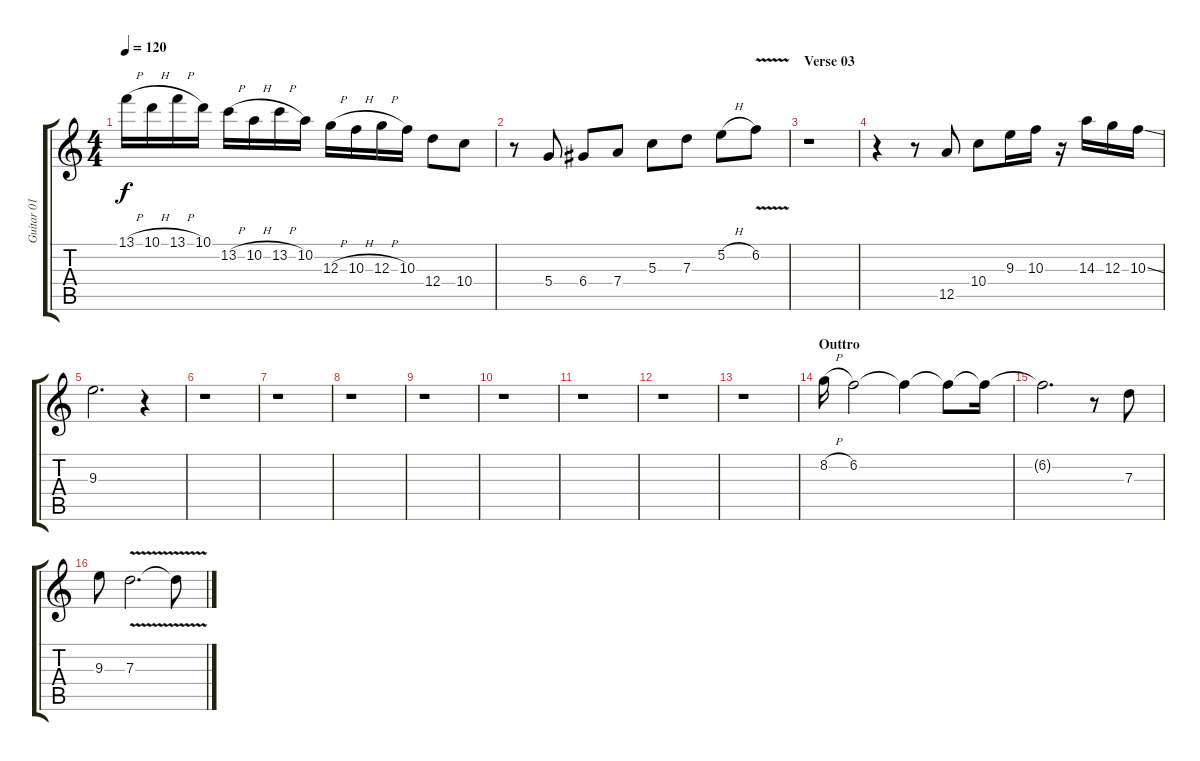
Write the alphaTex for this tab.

\track ("Guitar 01 - Solo" "Guitar 01 ") {instrument distortionguitar}
\staff {score tabs}
\tuning (E4 B3 G3 D3 A2 E2) {hide}
\ts (4 4)
\tempo 120
\clef g2
\ks c
13.1{h}.16{dy f} 10.1{h}.16 13.1{h}.16 10.1.16 13.2{h}.16 10.2{h}.16 13.2{h}.16 10.2.16 12.3{h}.16 10.3{h}.16 12.3{h}.16 10.3.16 12.4.8 10.4.8 |
r.8 5.4.8 6.4.8 7.4.8 5.3.8 7.3.8 5.2{h}.8 6.2{v}.8 |
\section ("" "Verse 03")
r.1 |
r.4 r.8 12.5.8 10.4.8 9.3.16 10.3.16 r.16 14.3.16 12.3.16 10.3{ss}.16 |
9.3.2{d} r.4 |
r.1 |
r.1 |
r.1 |
r.1 |
r.1 |
r.1 |
r.1 |
r.1 |
\section ("" "Outtro")
8.2{h}.16 6.2.2 6.2{t}.4 6.2{t}.8 6.2{t}.16 |
6.2{t}.2{d} r.8 7.3.8 |
9.3.8 7.3{v}.2{d} 7.3{v t}.8
